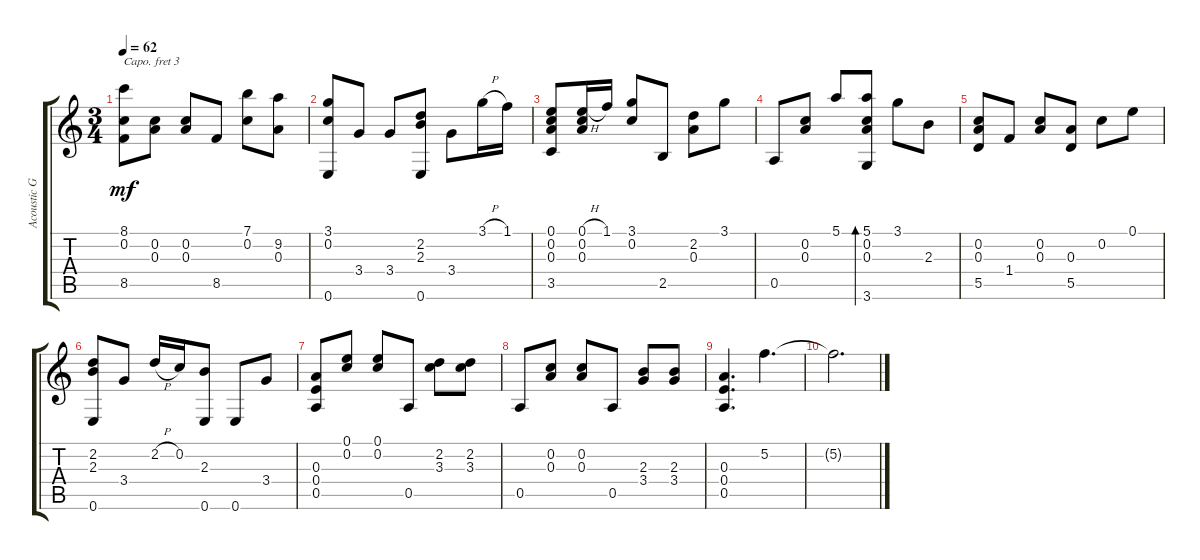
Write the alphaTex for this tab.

\track ("Acoustic Guitar" "Acoustic G") {instrument acousticguitarsteel}
\staff {score tabs}
\capo 3
\tuning (Db4 A3 Gb3 Db3 Gb2 Db2) {hide}
\ts (3 4)
\tempo 62
\clef g2
\ks c
(8.1 0.2 8.5).8{dy mf} (0.2 0.3).8 (0.2 0.3).8 8.5.8 (7.1 0.2).8 (9.2 0.3).8 |
(3.1 0.2 0.6).8 3.4.8 3.4.8 (2.2 2.3 0.6).8 3.4.8 3.1{h}.16 1.1.16 |
(0.1 0.2 0.3 3.5).8 (0.1{h} 0.2 0.3).16 1.1.16 (3.1 0.2).8 2.5.8 (2.2 0.3).8 3.1.8 |
0.5.8 (0.2 0.3).8 5.1.8 (5.1 0.2 0.3 3.6).8{bd 30} 3.1.8 2.3.8 |
(0.2 0.3 5.5).8 1.4.8 (0.2 0.3).8 (0.3 5.5).8 0.2.8 0.1.8 |
(2.2 2.3 0.6).8 3.4.8 2.2{h}.16 0.2.16 (2.3 0.6).8 0.6.8 3.4.8 |
(0.3 0.4 0.5).8 (0.1 0.2).8 (0.1 0.2).8 0.5.8 (2.2 3.3).8 (2.2 3.3).8 |
0.5.8 (0.2 0.3).8 (0.2 0.3).8 0.5.8 (2.3 3.4).8 (2.3 3.4).8 |
(0.3 0.4 0.5).4{d} 5.2.4{d} |
5.2{t}.2{d}
